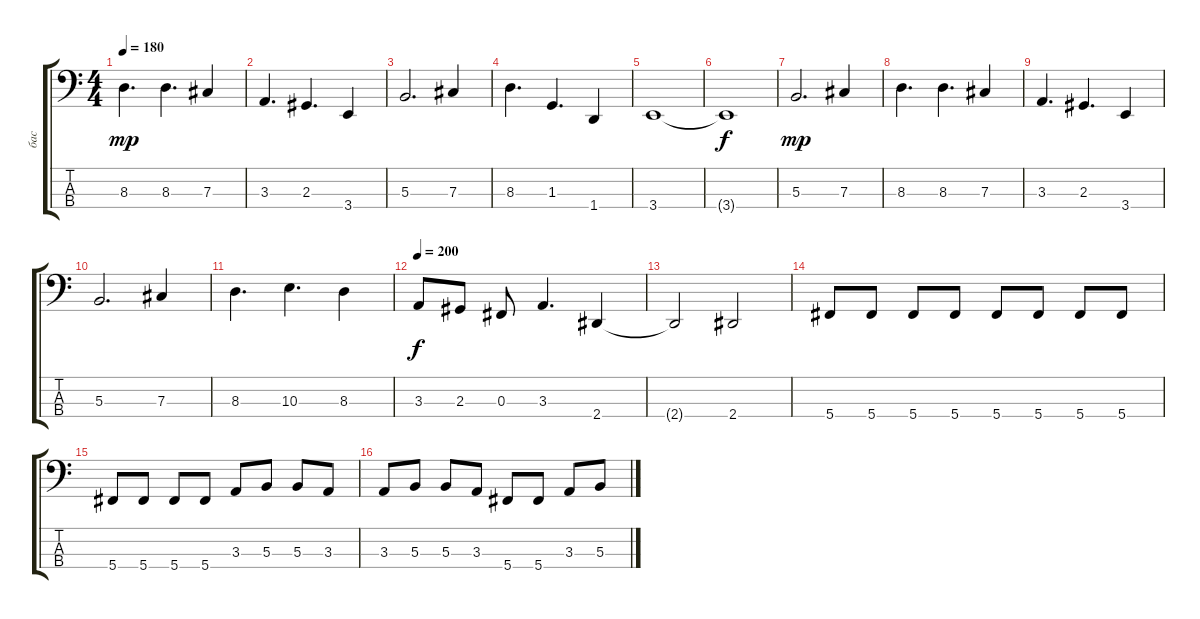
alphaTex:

\track ("бас" "бас") {instrument electricbassfinger}
\staff {score tabs}
\tuning (E2 B1 Gb1 Db1) {hide}
\ts (4 4)
\tempo 180
\clef f4
\ks c
8.3.4{d dy mp} 8.3.4{d} 7.3.4 |
3.3.4{d} 2.3.4{d} 3.4.4 |
5.3.2{d} 7.3.4 |
8.3.4{d} 1.3.4{d} 1.4.4 |
3.4.1 |
3.4{t}.1{dy f} |
5.3.2{d dy mp} 7.3.4 |
8.3.4{d} 8.3.4{d} 7.3.4 |
3.3.4{d} 2.3.4{d} 3.4.4 |
5.3.2{d} 7.3.4 |
8.3.4{d} 10.3.4{d} 8.3.4 |
\tempo 200
3.3.8{dy f volume 12} 2.3.8 0.3.8 3.3.4{d} 2.4.4 |
2.4{t}.2 2.4.2 |
5.4.8 5.4.8 5.4.8 5.4.8 5.4.8 5.4.8 5.4.8 5.4.8 |
5.4.8 5.4.8 5.4.8 5.4.8 3.3.8 5.3.8 5.3.8 3.3.8 |
3.3.8 5.3.8 5.3.8 3.3.8 5.4.8 5.4.8 3.3.8 5.3.8
